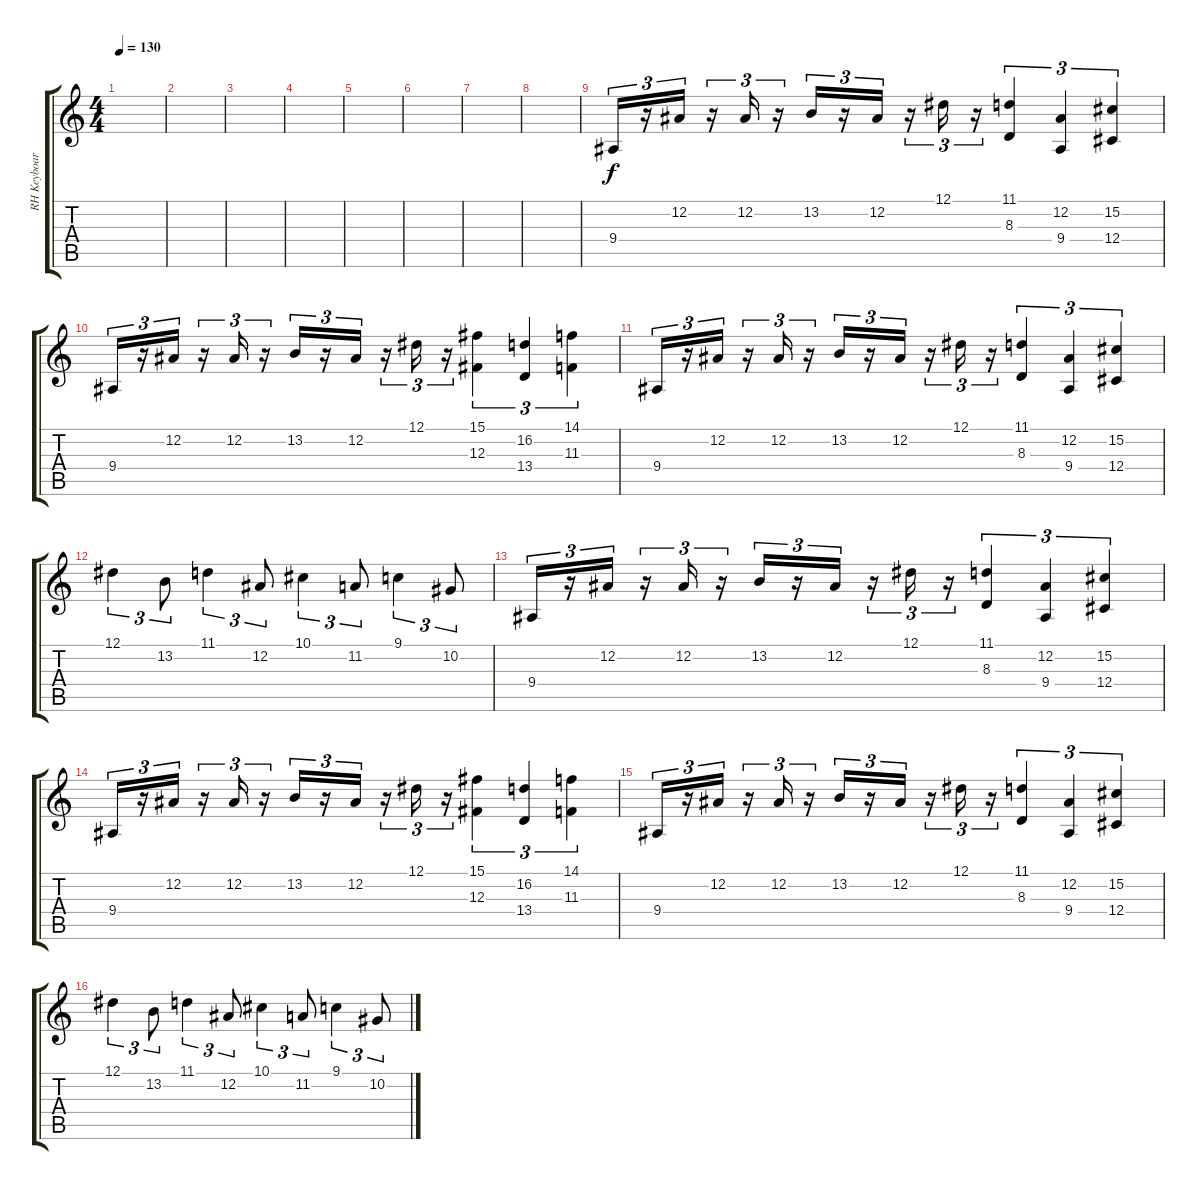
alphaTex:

\track ("RH Keyboard" "RH Keyboar") {instrument stringensemble1}
\staff {score tabs}
\tuning (Eb4 Bb3 Gb3 Db3 Ab2 Eb2) {hide}
\ts (4 4)
\tempo 130
\clef g2
\ks c
|
|
|
|
|
|
|
|
9.4.16{tu (3 2) instrument synthbrass1} r.16{tu (3 2)} 12.2.16{tu (3 2)} r.16{tu (3 2)} 12.2.16{tu (3 2)} r.16{tu (3 2)} 13.2.16{tu (3 2)} r.16{tu (3 2)} 12.2.16{tu (3 2)} r.16{tu (3 2)} 12.1.16{tu (3 2)} r.16{tu (3 2)} (11.1 8.3).4{tu (3 2)} (12.2 9.4).4{tu (3 2)} (15.2 12.4).4{tu (3 2)} |
9.4.16{tu (3 2)} r.16{tu (3 2)} 12.2.16{tu (3 2)} r.16{tu (3 2)} 12.2.16{tu (3 2)} r.16{tu (3 2)} 13.2.16{tu (3 2)} r.16{tu (3 2)} 12.2.16{tu (3 2)} r.16{tu (3 2)} 12.1.16{tu (3 2)} r.16{tu (3 2)} (15.1 12.3).4{tu (3 2)} (16.2 13.4).4{tu (3 2)} (14.1 11.3).4{tu (3 2)} |
9.4.16{tu (3 2)} r.16{tu (3 2)} 12.2.16{tu (3 2)} r.16{tu (3 2)} 12.2.16{tu (3 2)} r.16{tu (3 2)} 13.2.16{tu (3 2)} r.16{tu (3 2)} 12.2.16{tu (3 2)} r.16{tu (3 2)} 12.1.16{tu (3 2)} r.16{tu (3 2)} (11.1 8.3).4{tu (3 2)} (12.2 9.4).4{tu (3 2)} (15.2 12.4).4{tu (3 2)} |
12.1.4{tu (3 2)} 13.2.8{tu (3 2)} 11.1.4{tu (3 2)} 12.2.8{tu (3 2)} 10.1.4{tu (3 2)} 11.2.8{tu (3 2)} 9.1.4{tu (3 2)} 10.2.8{tu (3 2)} |
9.4.16{tu (3 2) instrument synthbrass1} r.16{tu (3 2)} 12.2.16{tu (3 2)} r.16{tu (3 2)} 12.2.16{tu (3 2)} r.16{tu (3 2)} 13.2.16{tu (3 2)} r.16{tu (3 2)} 12.2.16{tu (3 2)} r.16{tu (3 2)} 12.1.16{tu (3 2)} r.16{tu (3 2)} (11.1 8.3).4{tu (3 2)} (12.2 9.4).4{tu (3 2)} (15.2 12.4).4{tu (3 2)} |
9.4.16{tu (3 2)} r.16{tu (3 2)} 12.2.16{tu (3 2)} r.16{tu (3 2)} 12.2.16{tu (3 2)} r.16{tu (3 2)} 13.2.16{tu (3 2)} r.16{tu (3 2)} 12.2.16{tu (3 2)} r.16{tu (3 2)} 12.1.16{tu (3 2)} r.16{tu (3 2)} (15.1 12.3).4{tu (3 2)} (16.2 13.4).4{tu (3 2)} (14.1 11.3).4{tu (3 2)} |
9.4.16{tu (3 2)} r.16{tu (3 2)} 12.2.16{tu (3 2)} r.16{tu (3 2)} 12.2.16{tu (3 2)} r.16{tu (3 2)} 13.2.16{tu (3 2)} r.16{tu (3 2)} 12.2.16{tu (3 2)} r.16{tu (3 2)} 12.1.16{tu (3 2)} r.16{tu (3 2)} (11.1 8.3).4{tu (3 2)} (12.2 9.4).4{tu (3 2)} (15.2 12.4).4{tu (3 2)} |
12.1.4{tu (3 2)} 13.2.8{tu (3 2)} 11.1.4{tu (3 2)} 12.2.8{tu (3 2)} 10.1.4{tu (3 2)} 11.2.8{tu (3 2)} 9.1.4{tu (3 2)} 10.2.8{tu (3 2)}
